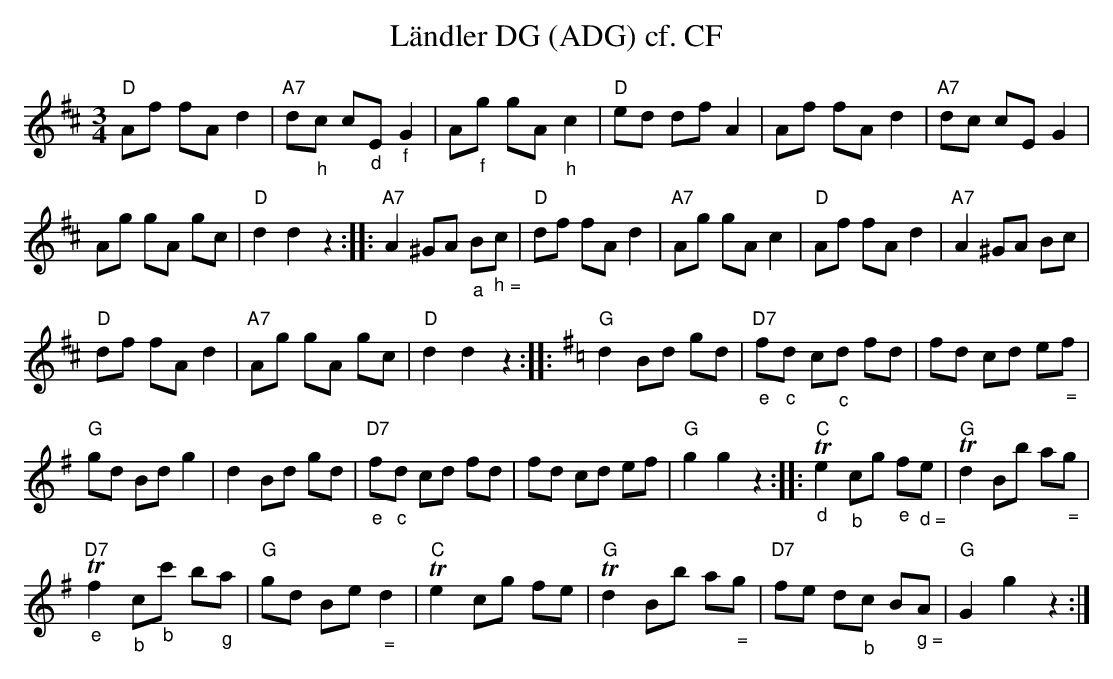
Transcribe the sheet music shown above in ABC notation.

X:1
T:L\"andler DG (ADG) cf. CF
M:3/4
L:1/8
K:Dmaj%%MIDI gchordon
"D"Af fAd2 | "A7"d"_h"c c"_d"E"_f"G2 | A"_f"g gA"_h"c2 | "D"ed dfA2 | Af fAd2 | "A7"dc cEG2 |
Ag gA gc | "D"d2d2z2 :: "A7"A2^GA "_a"B"_ h ="c | "D"df fAd2 | "A7"Ag gAc2 | "D"Af fAd2 | "A7"A2^GA Bc |
"D"df fA d2 | "A7"Ag gA gc | "D"d2d2z2 :: [K:Gmaj] "G"d2Bd gd | "D7""_e"f"_c"d c"_c"d fd | fd cd e"_ ="f |
"G"gd Bdg2 | d2Bd gd | "D7""_e"f"_c"d cd fd | fd cd ef | "G"g2g2z2 ::"_d""C"Te2 "_b"cg "_e"f"_ d ="e | "G"Td2 Bb a"_ ="g |
"_e" "D7"Tf2 "_b"c"_b"c' b"_g"a | "G"gd Be"_ ="d2 | "C"Te2 cg fe | "G"Td2 Bb a"_ ="g | "D7"fe d"_b"c B"_ g ="A | "G"G2g2z2 :|
